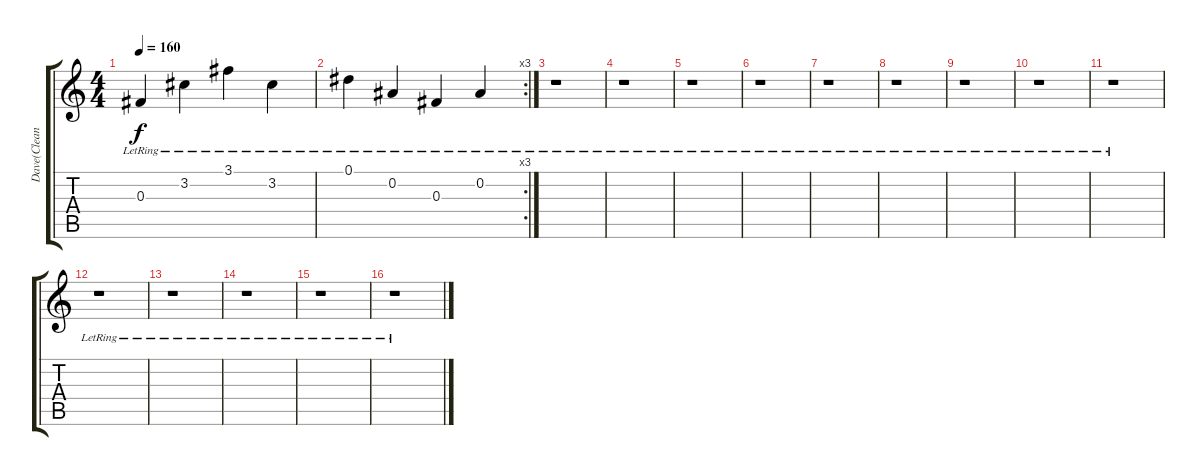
\track ("Dave(Clean)" "Dave(Clean") {instrument electricguitarclean}
\staff {score tabs}
\tuning (Eb4 Bb3 Gb3 Db3 Ab2 Eb2) {hide}
\ts (4 4)
\tempo 160
\clef g2
\ks c
0.3{lr}.4{dy f} 3.2{lr}.4 3.1{lr}.4 3.2{lr}.4 |
\rc 3
0.1{lr}.4 0.2{lr}.4 0.3{lr}.4 0.2{lr}.4 |
r.1 |
r.1 |
r.1 |
r.1 |
r.1 |
r.1 |
r.1 |
r.1 |
r.1 |
r.1 |
r.1 |
r.1 |
r.1 |
r.1
